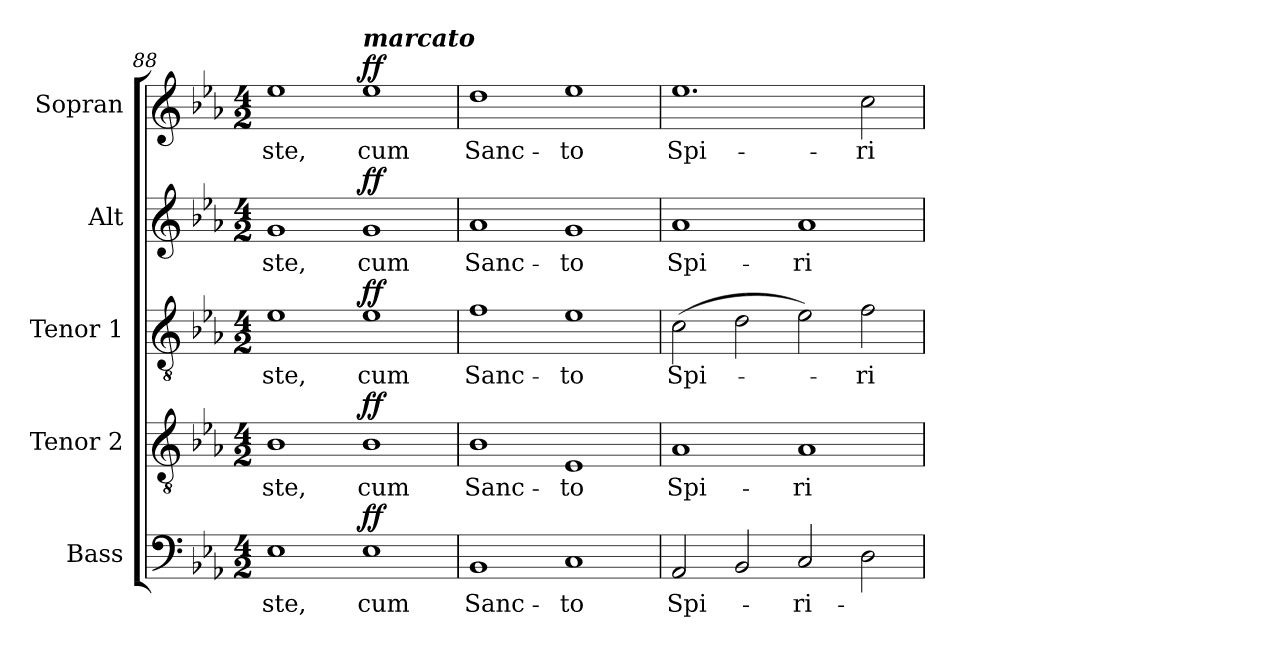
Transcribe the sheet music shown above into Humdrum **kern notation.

**kern	**text	**dynam	**kern	**text	**dynam	**kern	**text	**dynam	**kern	**text	**dynam	**kern	**text	**dynam
*part5	*part5	*part5	*part4	*part4	*part4	*part3	*part3	*part3	*part2	*part2	*part2	*part1	*part1	*part1
*staff5	*staff5	*staff5	*staff4	*staff4	*staff4	*staff3	*staff3	*staff3	*staff2	*staff2	*staff2	*staff1	*staff1	*staff1
*I"Bass	*	*	*I"Tenor 2	*	*	*I"Tenor 1	*	*	*I"Alt	*	*	*I"Sopran	*	*
*I'B.	*	*	*I'T. 2	*	*	*I'T. 1	*	*	*I'A.	*	*	*I'S.	*	*
*clefF4	*	*	*clefGv2	*	*	*clefGv2	*	*	*clefG2	*	*	*clefG2	*	*
*k[b-e-a-]	*	*	*k[b-e-a-]	*	*	*k[b-e-a-]	*	*	*k[b-e-a-]	*	*	*k[b-e-a-]	*	*
*E-:	*	*	*E-:	*	*	*E-:	*	*	*E-:	*	*	*E-:	*	*
*M4/2	*	*	*M4/2	*	*	*M4/2	*	*	*M4/2	*	*	*M4/2	*	*
=88	=88	=88	=88	=88	=88	=88	=88	=88	=88	=88	=88	=88	=88	=88
!	!LO:LY:b	!	!	!LO:LY:b	!	!	!LO:LY:b	!	!	!LO:LY:b	!	!	!LO:LY:b	!
1E-	-ste,	.	1B-	-ste,	.	1e-	-ste,	.	1g	-ste,	.	1ee-	-ste,	.
!	!	!	!	!	!	!	!	!	!	!	!	!LO:TX:a:Bi:t=marcato	!	!
!	!LO:LY:b	!LO:DY:a	!	!LO:LY:b	!LO:DY:a	!	!LO:LY:b	!LO:DY:a	!	!LO:LY:b	!LO:DY:a	!	!LO:LY:b	!LO:DY:a
1E-	cum	ff	1B-	cum	ff	1e-	cum	ff	1g	cum	ff	1ee-	cum	ff
=89	=89	=89	=89	=89	=89	=89	=89	=89	=89	=89	=89	=89	=89	=89
!	!LO:LY:b	!	!	!LO:LY:b	!	!	!LO:LY:b	!	!	!LO:LY:b	!	!	!LO:LY:b	!
1BB-	Sanc-	.	1B-	Sanc-	.	1f	Sanc-	.	1a-	Sanc-	.	1dd	Sanc-	.
!	!LO:LY:b	!	!	!LO:LY:b	!	!	!LO:LY:b	!	!	!LO:LY:b	!	!	!LO:LY:b	!
1C	-to	.	1E-	-to	.	1e-	-to	.	1g	-to	.	1ee-	-to	.
!!LO:LB:g=z
=90	=90	=90	=90	=90	=90	=90	=90	=90	=90	=90	=90	=90	=90	=90
!	!LO:LY:b	!	!	!LO:LY:b	!	!	!LO:LY:b	!	!	!LO:LY:b	!	!	!LO:LY:b	!
2AA-/	Spi-	.	1A-	Spi-	.	(>2c\	Spi-	.	1a-	Spi-	.	1.ee-	Spi-	.
2BB-/	.	.	.	.	.	2d\	.	.	.	.	.	.	.	.
!	!LO:LY:b	!	!	!LO:LY:b	!	!	!	!	!	!LO:LY:b	!	!	!	!
2C/	-ri-	.	1A-	-ri-	.	2e-\)	.	.	1a-	-ri-	.	.	.	.
!	!	!	!	!	!	!	!LO:LY:b	!	!	!	!	!	!LO:LY:b	!
2D\	.	.	.	.	.	2f\	-ri-	.	.	.	.	2cc\	-ri-	.
=	=	=	=	=	=	=	=	=	=	=	=	=	=	=
*-	*-	*-	*-	*-	*-	*-	*-	*-	*-	*-	*-	*-	*-	*-
